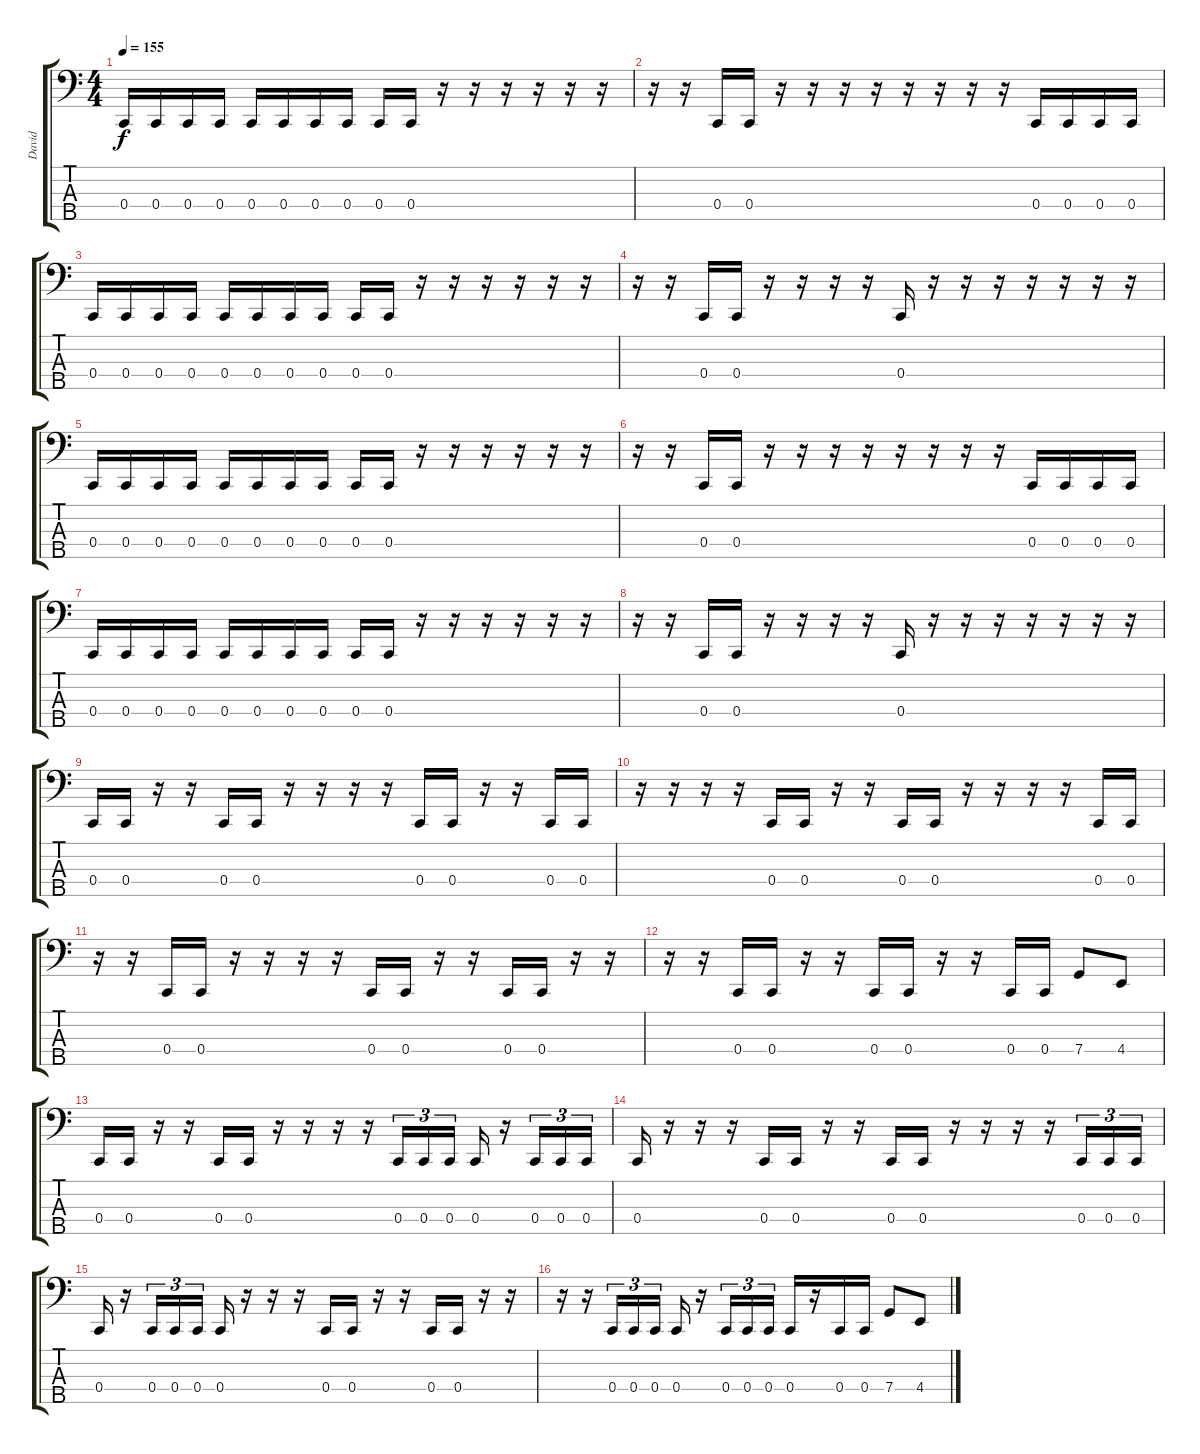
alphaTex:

\track ("David" "David") {instrument electricbasspick}
\staff {score tabs}
\tuning (F2 C2 G1 C1 A0) {hide}
\ts (4 4)
\tempo 155
\clef f4
\ks c
0.4.16{dy f} 0.4.16 0.4.16 0.4.16 0.4.16 0.4.16 0.4.16 0.4.16 0.4.16 0.4.16 r.16 r.16 r.16 r.16 r.16 r.16 |
r.16 r.16 0.4.16 0.4.16 r.16 r.16 r.16 r.16 r.16 r.16 r.16 r.16 0.4.16 0.4.16 0.4.16 0.4.16 |
0.4.16 0.4.16 0.4.16 0.4.16 0.4.16 0.4.16 0.4.16 0.4.16 0.4.16 0.4.16 r.16 r.16 r.16 r.16 r.16 r.16 |
r.16 r.16 0.4.16 0.4.16 r.16 r.16 r.16 r.16 0.4.16 r.16 r.16 r.16 r.16 r.16 r.16 r.16 |
0.4.16 0.4.16 0.4.16 0.4.16 0.4.16 0.4.16 0.4.16 0.4.16 0.4.16 0.4.16 r.16 r.16 r.16 r.16 r.16 r.16 |
r.16 r.16 0.4.16 0.4.16 r.16 r.16 r.16 r.16 r.16 r.16 r.16 r.16 0.4.16 0.4.16 0.4.16 0.4.16 |
0.4.16 0.4.16 0.4.16 0.4.16 0.4.16 0.4.16 0.4.16 0.4.16 0.4.16 0.4.16 r.16 r.16 r.16 r.16 r.16 r.16 |
r.16 r.16 0.4.16 0.4.16 r.16 r.16 r.16 r.16 0.4.16 r.16 r.16 r.16 r.16 r.16 r.16 r.16 |
0.4.16 0.4.16 r.16 r.16 0.4.16 0.4.16 r.16 r.16 r.16 r.16 0.4.16 0.4.16 r.16 r.16 0.4.16 0.4.16 |
r.16 r.16 r.16 r.16 0.4.16 0.4.16 r.16 r.16 0.4.16 0.4.16 r.16 r.16 r.16 r.16 0.4.16 0.4.16 |
r.16 r.16 0.4.16 0.4.16 r.16 r.16 r.16 r.16 0.4.16 0.4.16 r.16 r.16 0.4.16 0.4.16 r.16 r.16 |
r.16 r.16 0.4.16 0.4.16 r.16 r.16 0.4.16 0.4.16 r.16 r.16 0.4.16 0.4.16 7.4.8 4.4.8 |
0.4.16 0.4.16 r.16 r.16 0.4.16 0.4.16 r.16 r.16 r.16 r.16 0.4.16{tu (3 2)} 0.4.16{tu (3 2)} 0.4.16{tu (3 2)} 0.4.16 r.16 0.4.16{tu (3 2)} 0.4.16{tu (3 2)} 0.4.16{tu (3 2)} |
0.4.16 r.16 r.16 r.16 0.4.16 0.4.16 r.16 r.16 0.4.16 0.4.16 r.16 r.16 r.16 r.16 0.4.16{tu (3 2)} 0.4.16{tu (3 2)} 0.4.16{tu (3 2)} |
0.4.16 r.16 0.4.16{tu (3 2)} 0.4.16{tu (3 2)} 0.4.16{tu (3 2)} 0.4.16 r.16 r.16 r.16 0.4.16 0.4.16 r.16 r.16 0.4.16 0.4.16 r.16 r.16 |
r.16 r.16 0.4.16{tu (3 2)} 0.4.16{tu (3 2)} 0.4.16{tu (3 2)} 0.4.16 r.16 0.4.16{tu (3 2)} 0.4.16{tu (3 2)} 0.4.16{tu (3 2)} 0.4.16 r.16 0.4.16 0.4.16 7.4.8 4.4.8
